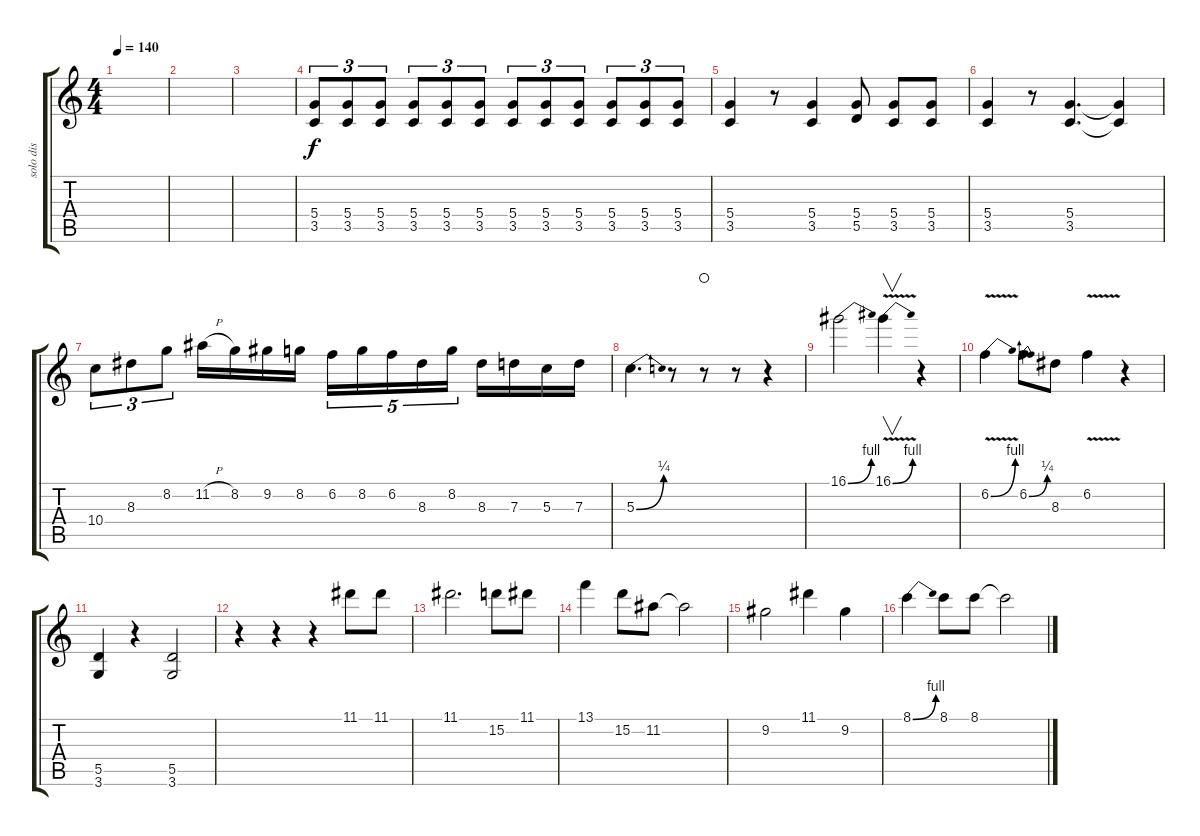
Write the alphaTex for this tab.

\track ("solo dis" "solo dis") {instrument distortionguitar}
\staff {score tabs}
\tuning (E4 B3 G3 D3 A2 E2) {hide}
\ts (4 4)
\tempo 140
\clef g2
\ks c
|
|
|
(5.4 3.5).8{tu (3 2)} (5.4 3.5).8{tu (3 2)} (5.4 3.5).8{tu (3 2)} (5.4 3.5).8{tu (3 2)} (5.4 3.5).8{tu (3 2)} (5.4 3.5).8{tu (3 2)} (5.4 3.5).8{tu (3 2)} (5.4 3.5).8{tu (3 2)} (5.4 3.5).8{tu (3 2)} (5.4 3.5).8{tu (3 2)} (5.4 3.5).8{tu (3 2)} (5.4 3.5).8{tu (3 2)} |
(5.4 3.5).4 r.8 (5.4 3.5).4 (5.4 5.5).8 (5.4 3.5).8 (5.4 3.5).8 |
(5.4 3.5).4 r.8 (5.4 3.5).4{d} (5.4{t} 3.5{t}).4 |
10.4.8{tu (3 2)} 8.3.8{tu (3 2)} 8.2.8{tu (3 2)} 11.2{h}.16 8.2.16 9.2.16 8.2.16 6.2.16{tu (5 4)} 8.2.16{tu (5 4)} 6.2.16{tu (5 4)} 8.3.16{tu (5 4)} 8.2.16{tu (5 4)} 8.3.16 7.3.16 5.3.16 7.3.16 |
5.3{be (bend 0 0 60 1)}.4{d} r.8 r.8{waho} r.8 r.4 |
16.1{be (bend 0 0 60 4)}.2 16.1{be (bend 0 0 60 4) v}.4{v} r.4 |
6.2{be (bend 0 0 60 4) v}.4 6.2{be (bend 0 0 60 1)}.8 8.3.8 6.2{v}.4 r.4 |
(5.5 3.6).4 r.4 (5.5 3.6).2 |
r.4 r.4 r.4 11.1.8 11.1.8 |
11.1.2{d} 15.2.8 11.1.8 |
13.1.4 15.2.8 11.2.8 11.2{t}.2 |
9.2.2 11.1.4 9.2.4 |
8.1{be (bend 0 0 60 4)}.4 8.1.8 8.1.8 8.1{t}.2
